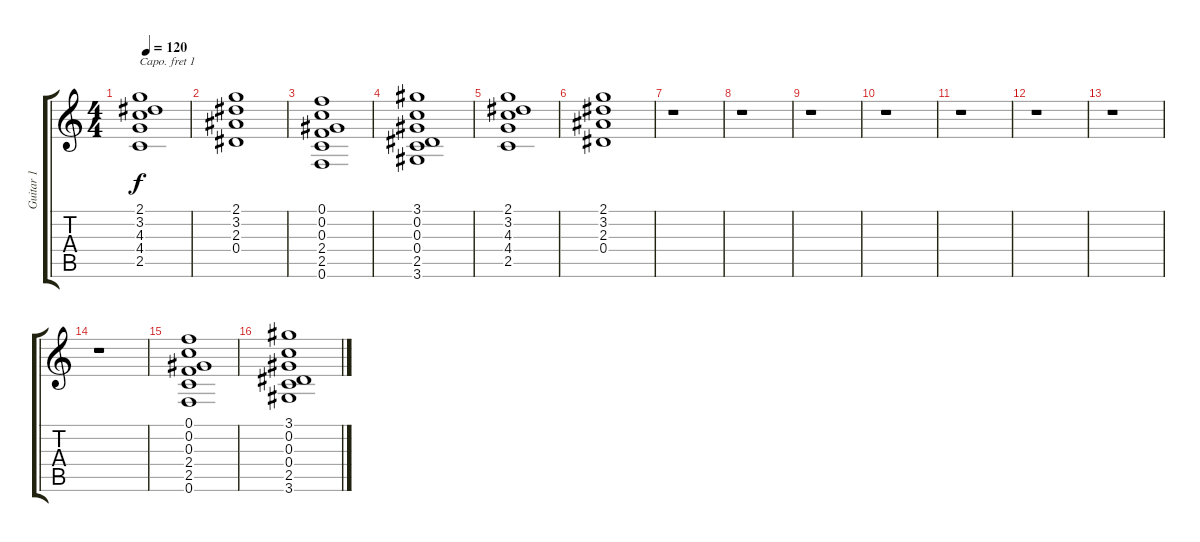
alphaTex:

\track ("Guitar 1" "Guitar 1") {instrument distortionguitar}
\staff {score tabs}
\capo 1
\tuning (E4 B3 G3 D3 A2 E2) {hide}
\ts (4 4)
\tempo 120
\clef g2
\ks c
(2.1 3.2 4.3 4.4 2.5).1{dy f} |
(2.1 3.2 2.3 0.4).1 |
(0.1 0.2 0.3 2.4 2.5 0.6).1 |
(3.1 0.2 0.3 0.4 2.5 3.6).1 |
(2.1 3.2 4.3 4.4 2.5).1 |
(2.1 3.2 2.3 0.4).1 |
r.1 |
r.1 |
r.1 |
r.1 |
r.1 |
r.1 |
r.1 |
r.1 |
(0.1 0.2 0.3 2.4 2.5 0.6).1 |
(3.1 0.2 0.3 0.4 2.5 3.6).1
